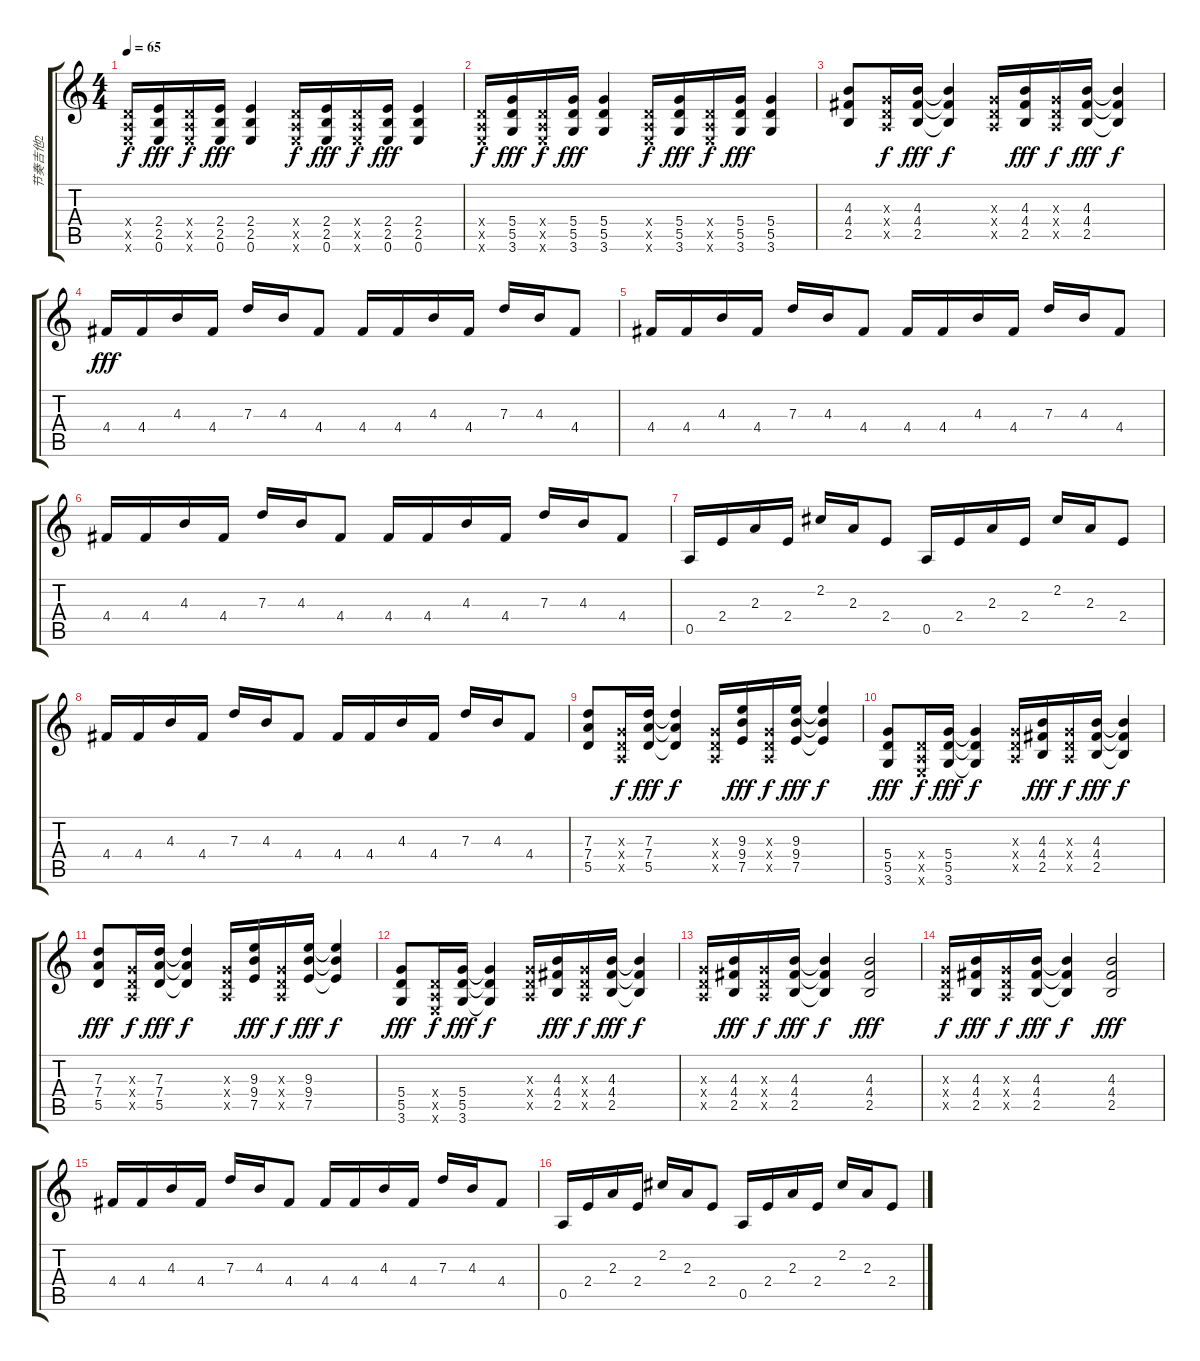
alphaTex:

\track ("节奏吉他2" "节奏吉他2") {instrument overdrivenguitar}
\staff {score tabs}
\tuning (E4 B3 G3 D3 A2 E2) {hide}
\ts (4 4)
\tempo 65
\clef g2
\ks c
(0.4{x} 0.5{x} 0.6{x}).16{dy f} (2.4 2.5 0.6).16{dy fff} (0.4{x} 0.5{x} 0.6{x}).16{dy f} (2.4 2.5 0.6).16{dy fff} (2.4 2.5 0.6).4 (0.4{x} 0.5{x} 0.6{x}).16{dy f} (2.4 2.5 0.6).16{dy fff} (0.4{x} 0.5{x} 0.6{x}).16{dy f} (2.4 2.5 0.6).16{dy fff} (2.4 2.5 0.6).4 |
(0.4{x} 0.5{x} 0.6{x}).16{dy f} (5.4 5.5 3.6).16{dy fff} (0.4{x} 0.5{x} 0.6{x}).16{dy f} (5.4 5.5 3.6).16{dy fff} (5.4 5.5 3.6).4 (0.4{x} 0.5{x} 0.6{x}).16{dy f} (5.4 5.5 3.6).16{dy fff} (0.4{x} 0.5{x} 0.6{x}).16{dy f} (5.4 5.5 3.6).16{dy fff} (5.4 5.5 3.6).4 |
(4.3 4.4 2.5).8 (0.3{x} 0.4{x} 0.5{x}).16{dy f} (4.3 4.4 2.5).16{dy fff} (4.3{t} 4.4{t} 2.5{t}).4{dy f} (0.3{x} 0.4{x} 0.5{x}).16 (4.3 4.4 2.5).16{dy fff} (0.3{x} 0.4{x} 0.5{x}).16{dy f} (4.3 4.4 2.5).16{dy fff} (4.3{t} 4.4{t} 2.5{t}).4{dy f} |
4.4.16{dy fff} 4.4.16 4.3.16 4.4.16 7.3.16 4.3.16 4.4.8 4.4.16 4.4.16 4.3.16 4.4.16 7.3.16 4.3.16 4.4.8 |
4.4.16 4.4.16 4.3.16 4.4.16 7.3.16 4.3.16 4.4.8 4.4.16 4.4.16 4.3.16 4.4.16 7.3.16 4.3.16 4.4.8 |
4.4.16 4.4.16 4.3.16 4.4.16 7.3.16 4.3.16 4.4.8 4.4.16 4.4.16 4.3.16 4.4.16 7.3.16 4.3.16 4.4.8 |
0.5.16 2.4.16 2.3.16 2.4.16 2.2.16 2.3.16 2.4.8 0.5.16 2.4.16 2.3.16 2.4.16 2.2.16 2.3.16 2.4.8 |
4.4.16 4.4.16 4.3.16 4.4.16 7.3.16 4.3.16 4.4.8 4.4.16 4.4.16 4.3.16 4.4.16 7.3.16 4.3.16 4.4.8 |
(7.3 7.4 5.5).8 (0.3{x} 0.4{x} 0.5{x}).16{dy f} (7.3 7.4 5.5).16{dy fff} (7.3{t} 7.4{t} 5.5{t}).4{dy f} (0.3{x} 0.4{x} 0.5{x}).16 (9.3 9.4 7.5).16{dy fff} (0.3{x} 0.4{x} 0.5{x}).16{dy f} (9.3 9.4 7.5).16{dy fff} (9.3{t} 9.4{t} 7.5{t}).4{dy f} |
(5.4 5.5 3.6).8{dy fff} (0.4{x} 0.5{x} 0.6{x}).16{dy f} (5.4 5.5 3.6).16{dy fff} (5.4{t} 5.5{t} 3.6{t}).4{dy f} (0.3{x} 0.4{x} 0.5{x}).16 (4.3 4.4 2.5).16{dy fff} (0.3{x} 0.4{x} 0.5{x}).16{dy f} (4.3 4.4 2.5).16{dy fff} (4.3{t} 4.4{t} 2.5{t}).4{dy f} |
(7.3 7.4 5.5).8{dy fff} (0.3{x} 0.4{x} 0.5{x}).16{dy f} (7.3 7.4 5.5).16{dy fff} (7.3{t} 7.4{t} 5.5{t}).4{dy f} (0.3{x} 0.4{x} 0.5{x}).16 (9.3 9.4 7.5).16{dy fff} (0.3{x} 0.4{x} 0.5{x}).16{dy f} (9.3 9.4 7.5).16{dy fff} (9.3{t} 9.4{t} 7.5{t}).4{dy f} |
(5.4 5.5 3.6).8{dy fff} (0.4{x} 0.5{x} 0.6{x}).16{dy f} (5.4 5.5 3.6).16{dy fff} (5.4{t} 5.5{t} 3.6{t}).4{dy f} (0.3{x} 0.4{x} 0.5{x}).16 (4.3 4.4 2.5).16{dy fff} (0.3{x} 0.4{x} 0.5{x}).16{dy f} (4.3 4.4 2.5).16{dy fff} (4.3{t} 4.4{t} 2.5{t}).4{dy f} |
(0.3{x} 0.4{x} 0.5{x}).16 (4.3 4.4 2.5).16{dy fff} (0.3{x} 0.4{x} 0.5{x}).16{dy f} (4.3 4.4 2.5).16{dy fff} (4.3{t} 4.4{t} 2.5{t}).4{dy f} (4.3 4.4 2.5).2{dy fff} |
(0.3{x} 0.4{x} 0.5{x}).16{dy f} (4.3 4.4 2.5).16{dy fff} (0.3{x} 0.4{x} 0.5{x}).16{dy f} (4.3 4.4 2.5).16{dy fff} (4.3{t} 4.4{t} 2.5{t}).4{dy f} (4.3 4.4 2.5).2{dy fff} |
4.4.16 4.4.16 4.3.16 4.4.16 7.3.16 4.3.16 4.4.8 4.4.16 4.4.16 4.3.16 4.4.16 7.3.16 4.3.16 4.4.8 |
0.5.16 2.4.16 2.3.16 2.4.16 2.2.16 2.3.16 2.4.8 0.5.16 2.4.16 2.3.16 2.4.16 2.2.16 2.3.16 2.4.8
